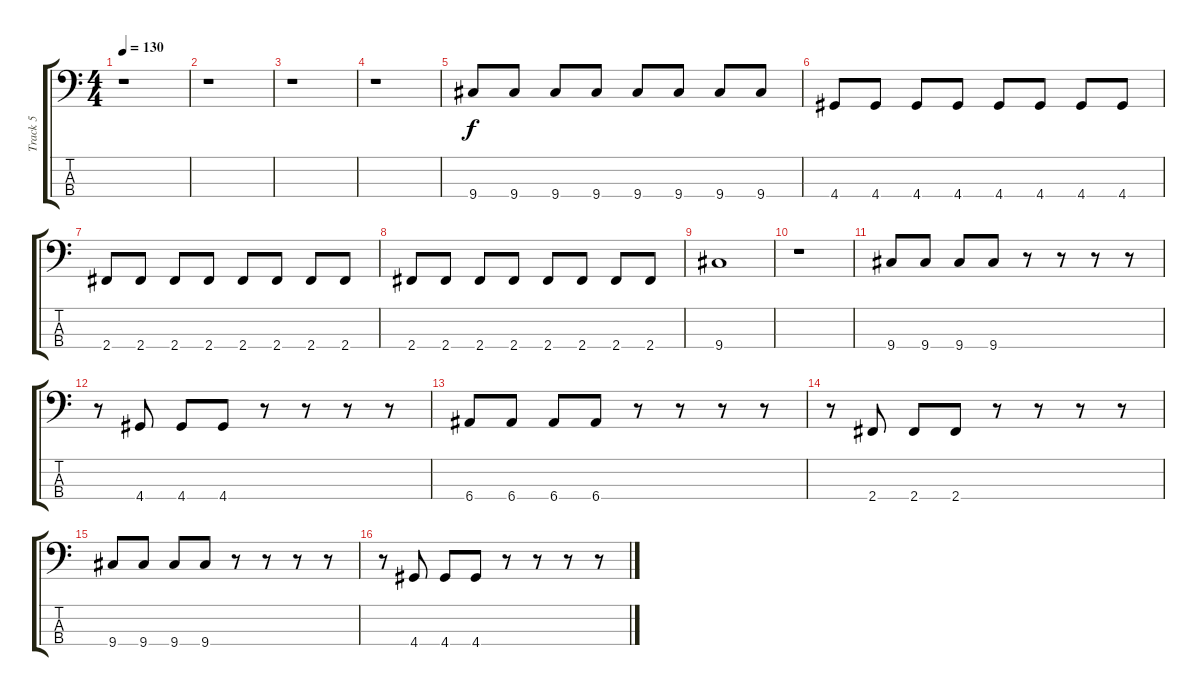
\track ("Track 5" "Track 5") {instrument electricbasspick}
\staff {score tabs}
\tuning (G2 D2 A1 E1) {hide}
\ts (4 4)
\tempo 130
\clef f4
\ks c
r.1{dy f} |
r.1 |
r.1 |
r.1 |
9.4.8 9.4.8 9.4.8 9.4.8 9.4.8 9.4.8 9.4.8 9.4.8 |
4.4.8 4.4.8 4.4.8 4.4.8 4.4.8 4.4.8 4.4.8 4.4.8 |
2.4.8 2.4.8 2.4.8 2.4.8 2.4.8 2.4.8 2.4.8 2.4.8 |
2.4.8 2.4.8 2.4.8 2.4.8 2.4.8 2.4.8 2.4.8 2.4.8 |
9.4.1 |
r.1 |
9.4.8 9.4.8 9.4.8 9.4.8 r.8 r.8 r.8 r.8 |
r.8 4.4.8 4.4.8 4.4.8 r.8 r.8 r.8 r.8 |
6.4.8 6.4.8 6.4.8 6.4.8 r.8 r.8 r.8 r.8 |
r.8 2.4.8 2.4.8 2.4.8 r.8 r.8 r.8 r.8 |
9.4.8 9.4.8 9.4.8 9.4.8 r.8 r.8 r.8 r.8 |
r.8 4.4.8 4.4.8 4.4.8 r.8 r.8 r.8 r.8
